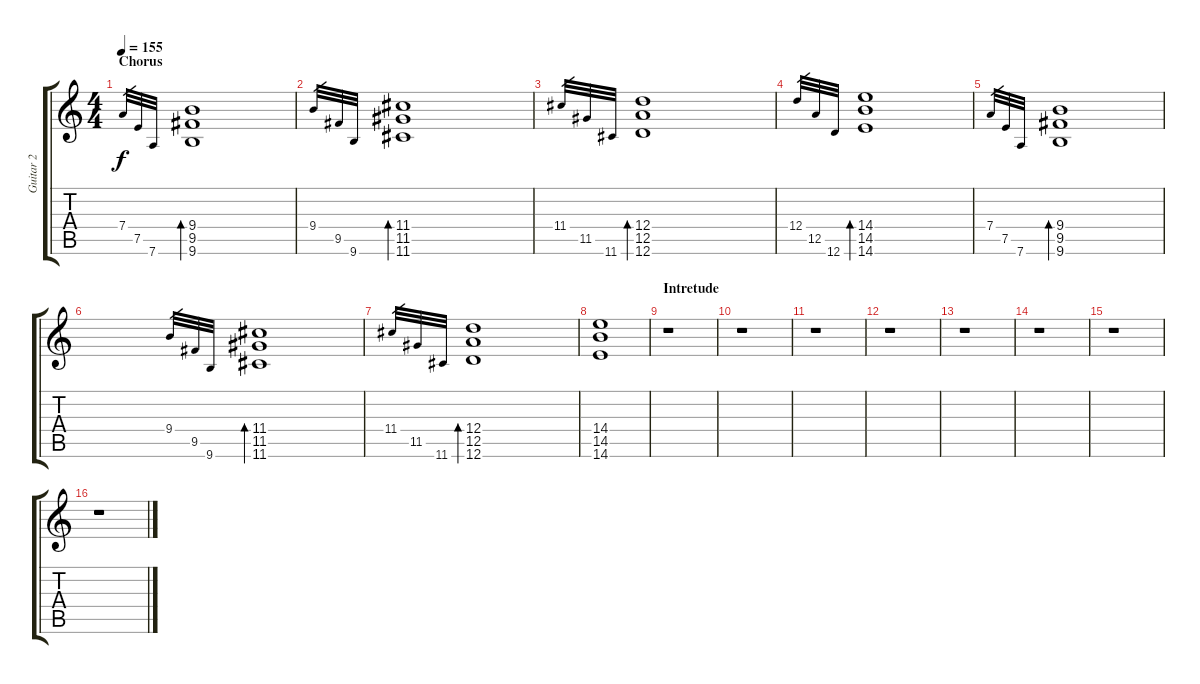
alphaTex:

\track ("Guitar 2" "Guitar 2") {instrument overdrivenguitar}
\staff {score tabs}
\tuning (E4 B3 G3 D3 A2 D2) {hide}
\ts (4 4)
\section ("" "Chorus")
\tempo 155
\clef g2
\ks c
7.4.32{gr dy f} 7.5.32{gr} 7.6.32{gr} (9.4 9.5 9.6).1{bd 240 balance 14} |
9.4.32{gr} 9.5.32{gr} 9.6.32{gr} (11.4 11.5 11.6).1{bd 240} |
11.4.32{gr} 11.5.32{gr} 11.6.32{gr} (12.4 12.5 12.6).1{bd 240} |
12.4.32{gr} 12.5.32{gr} 12.6.32{gr} (14.4 14.5 14.6).1{bd 240} |
7.4.32{gr} 7.5.32{gr} 7.6.32{gr} (9.4 9.5 9.6).1{bd 240} |
9.4.32{gr} 9.5.32{gr} 9.6.32{gr} (11.4 11.5 11.6).1{bd 240} |
11.4.32{gr} 11.5.32{gr} 11.6.32{gr} (12.4 12.5 12.6).1{bd 240} |
(14.4 14.5 14.6).1 |
\section ("" "Intretude")
r.1 |
r.1 |
r.1 |
r.1 |
r.1 |
r.1 |
r.1 |
r.1
